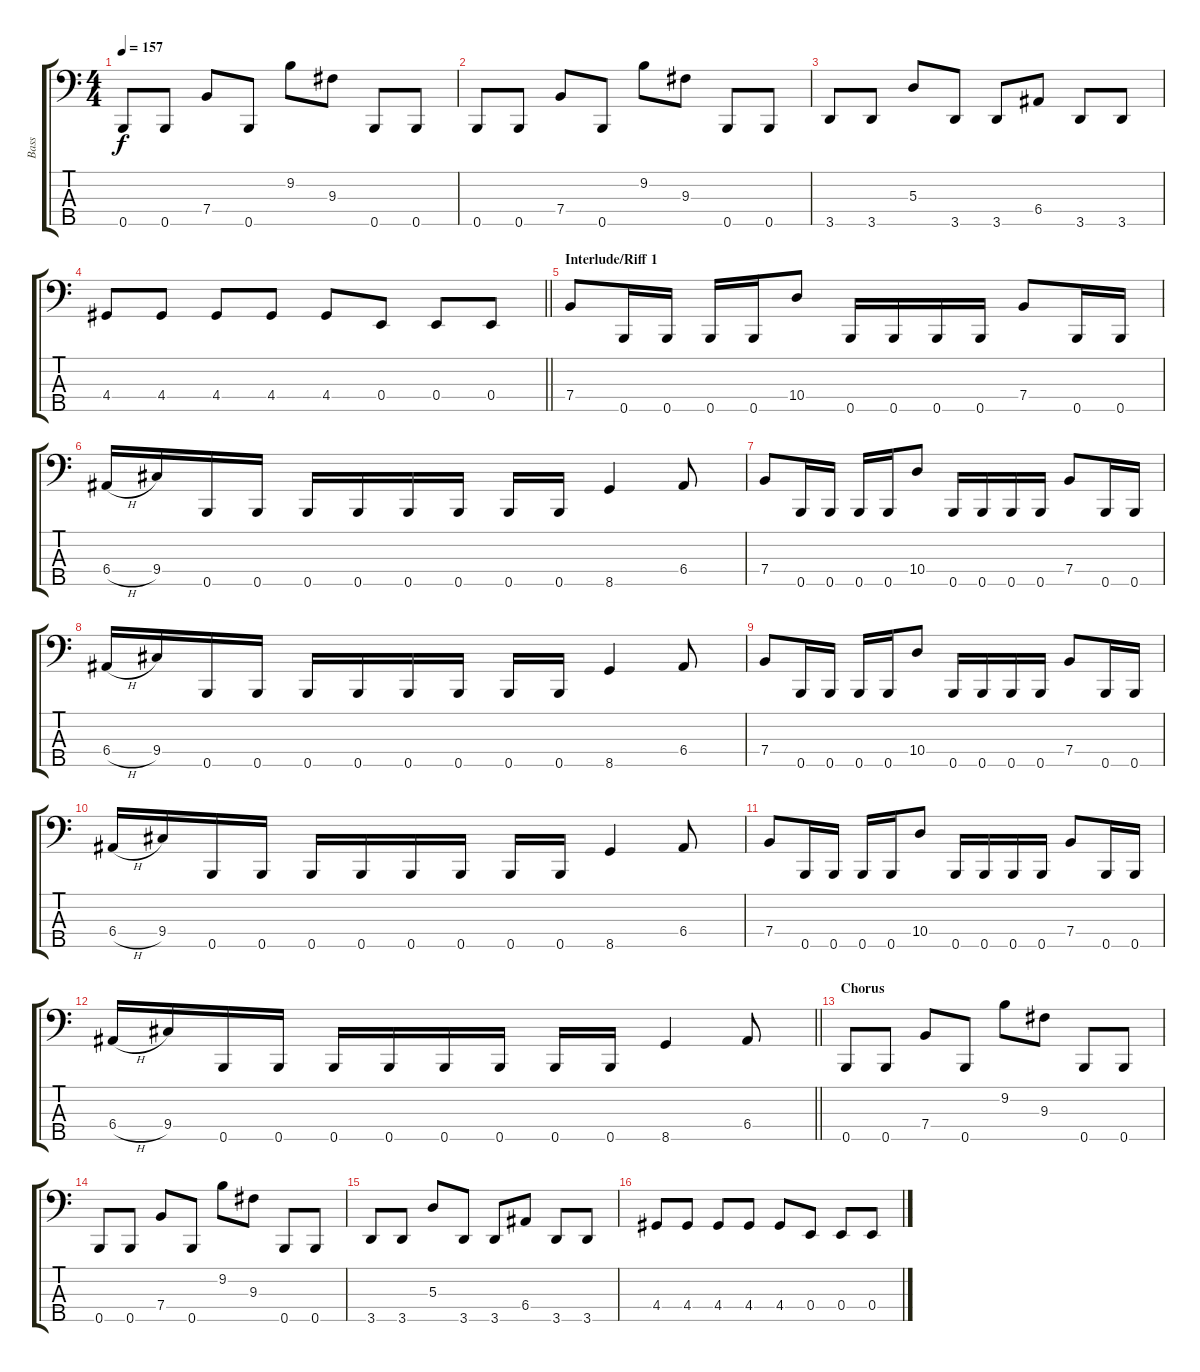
\track ("Bass" "Bass") {instrument electricbasspick}
\staff {score tabs}
\tuning (G2 D2 A1 E1 B0) {hide}
\ts (4 4)
\tempo 157
\clef f4
\ks c
0.5.8{dy f} 0.5.8 7.4.8 0.5.8 9.2.8 9.3.8 0.5.8 0.5.8 |
0.5.8 0.5.8 7.4.8 0.5.8 9.2.8 9.3.8 0.5.8 0.5.8 |
3.5.8 3.5.8 5.3.8 3.5.8 3.5.8 6.4.8 3.5.8 3.5.8 |
\barLineRight lightlight
4.4.8 4.4.8 4.4.8 4.4.8 4.4.8 0.4.8 0.4.8 0.4.8 |
\section ("" "Interlude/Riff 1")
7.4.8 0.5.16 0.5.16 0.5.16 0.5.16 10.4.8 0.5.16 0.5.16 0.5.16 0.5.16 7.4.8 0.5.16 0.5.16 |
6.4{h}.16 9.4.16 0.5.16 0.5.16 0.5.16 0.5.16 0.5.16 0.5.16 0.5.16 0.5.16 8.5.4 6.4.8 |
7.4.8 0.5.16 0.5.16 0.5.16 0.5.16 10.4.8 0.5.16 0.5.16 0.5.16 0.5.16 7.4.8 0.5.16 0.5.16 |
6.4{h}.16 9.4.16 0.5.16 0.5.16 0.5.16 0.5.16 0.5.16 0.5.16 0.5.16 0.5.16 8.5.4 6.4.8 |
7.4.8 0.5.16 0.5.16 0.5.16 0.5.16 10.4.8 0.5.16 0.5.16 0.5.16 0.5.16 7.4.8 0.5.16 0.5.16 |
6.4{h}.16 9.4.16 0.5.16 0.5.16 0.5.16 0.5.16 0.5.16 0.5.16 0.5.16 0.5.16 8.5.4 6.4.8 |
7.4.8 0.5.16 0.5.16 0.5.16 0.5.16 10.4.8 0.5.16 0.5.16 0.5.16 0.5.16 7.4.8 0.5.16 0.5.16 |
\barLineRight lightlight
6.4{h}.16 9.4.16 0.5.16 0.5.16 0.5.16 0.5.16 0.5.16 0.5.16 0.5.16 0.5.16 8.5.4 6.4.8 |
\section ("" "Chorus")
0.5.8 0.5.8 7.4.8 0.5.8 9.2.8 9.3.8 0.5.8 0.5.8 |
0.5.8 0.5.8 7.4.8 0.5.8 9.2.8 9.3.8 0.5.8 0.5.8 |
3.5.8 3.5.8 5.3.8 3.5.8 3.5.8 6.4.8 3.5.8 3.5.8 |
4.4.8 4.4.8 4.4.8 4.4.8 4.4.8 0.4.8 0.4.8 0.4.8
